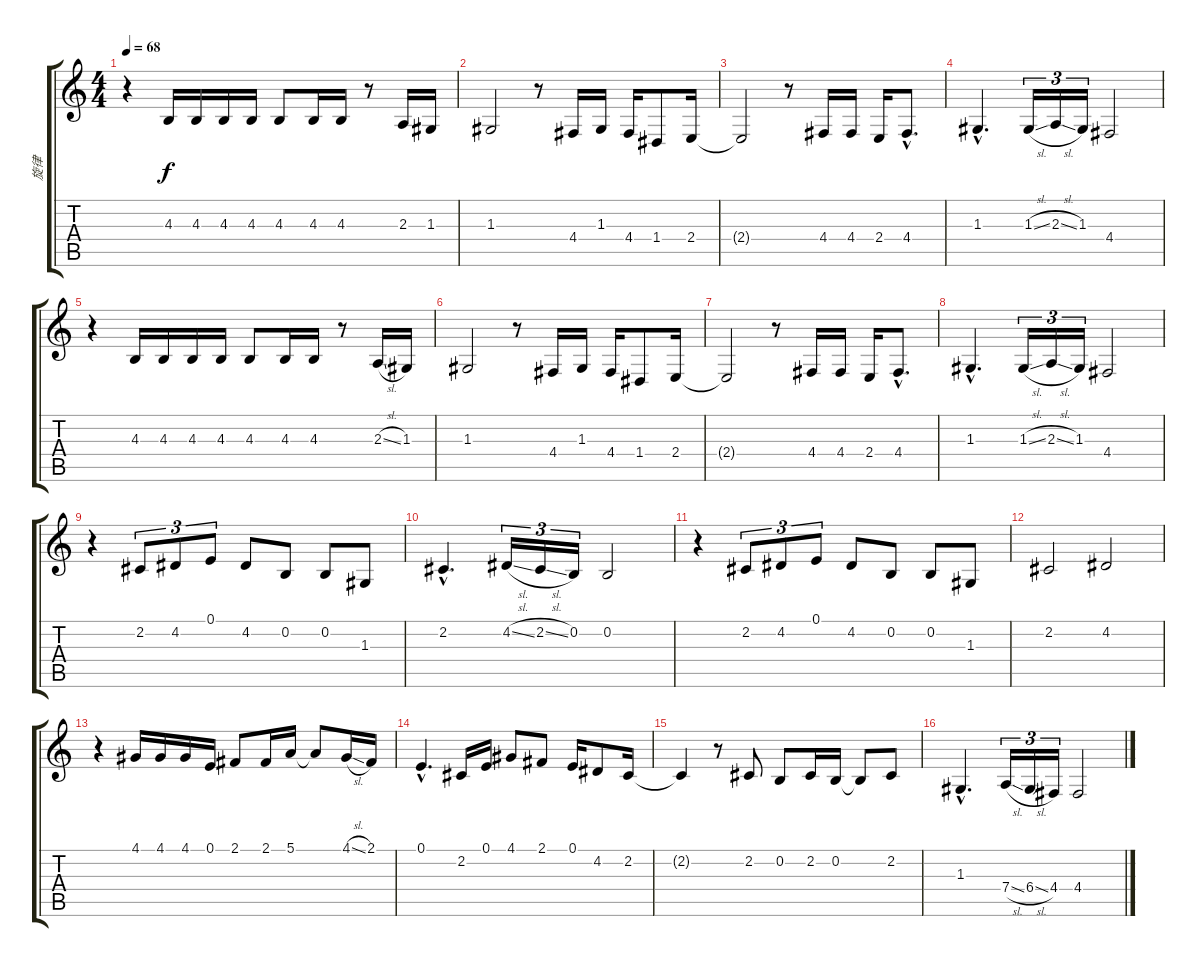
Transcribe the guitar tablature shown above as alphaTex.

\track ("旋律" "旋律") {instrument brightacousticpiano}
\staff {score tabs}
\tuning (E4 B3 G3 D3 A2 E2) {hide}
\ts (4 4)
\tempo 68
\clef g2
\ks c
r.4{dy f} 4.3.16 4.3.16 4.3.16 4.3.16 4.3.8 4.3.16 4.3.16 r.8 2.3.16 1.3.16 |
1.3.2 r.8 4.4.16 1.3.16 4.4.16 1.4.8 2.4.16 |
2.4{t}.2 r.8 4.4.16 4.4.16 2.4.16 4.4{hac}.8{d} |
1.3{hac}.4{d} 1.3{sl}.16{tu (3 2)} 2.3{sl}.16{tu (3 2)} 1.3.16{tu (3 2)} 4.4.2 |
r.4 4.3.16 4.3.16 4.3.16 4.3.16 4.3.8 4.3.16 4.3.16 r.8 2.3{sl}.16 1.3.16 |
1.3.2 r.8 4.4.16 1.3.16 4.4.16 1.4.8 2.4.16 |
2.4{t}.2 r.8 4.4.16 4.4.16 2.4.16 4.4{hac}.8{d} |
1.3{hac}.4{d} 1.3{sl}.16{tu (3 2)} 2.3{sl}.16{tu (3 2)} 1.3.16{tu (3 2)} 4.4.2 |
r.4 2.2.8{tu (3 2)} 4.2.8{tu (3 2)} 0.1.8{tu (3 2)} 4.2.8 0.2.8 0.2.8 1.3.8 |
2.2{hac}.4{d} 4.2{sl}.16{tu (3 2)} 2.2{sl}.16{tu (3 2)} 0.2.16{tu (3 2)} 0.2.2 |
r.4 2.2.8{tu (3 2)} 4.2.8{tu (3 2)} 0.1.8{tu (3 2)} 4.2.8 0.2.8 0.2.8 1.3.8 |
2.2.2 4.2.2 |
r.4 4.1.16 4.1.16 4.1.16 0.1.16 2.1.8 2.1.16 5.1.16 5.1{t}.8 4.1{sl}.16 2.1.16 |
0.1{hac}.4{d} 2.2.16 0.1.16 4.1.8 2.1.8 0.1.16 4.2.8 2.2.16 |
2.2{t}.4 r.8 2.2.8 0.2.8 2.2.16 0.2.16 0.2{t}.8 2.2.8 |
1.3{hac}.4{d} 7.4{sl}.16{tu (3 2)} 6.4{sl}.16{tu (3 2)} 4.4.16{tu (3 2)} 4.4.2
